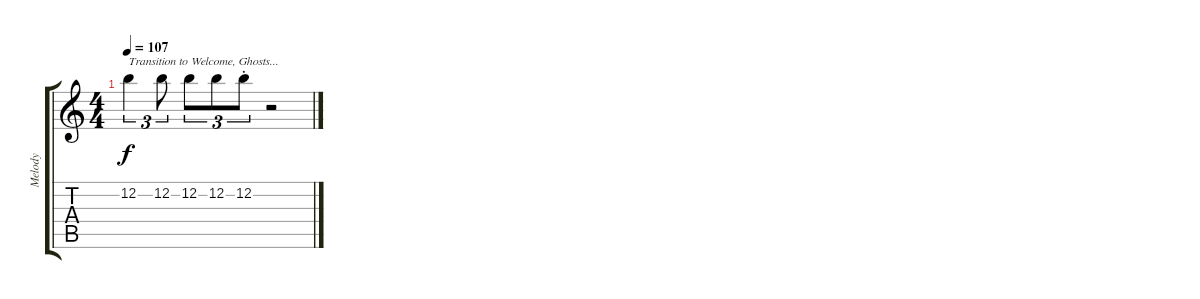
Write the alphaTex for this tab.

\track ("Melody" "Melody") {instrument electricguitarjazz}
\staff {score tabs}
\tuning (E4 B3 G3 D3 A2 E2) {hide}
\ts (4 4)
\tempo 107
\clef g2
\ks c
12.2.4{tu (3 2) txt "Transition to Welcome, Ghosts..." dy f} 12.2.8{tu (3 2)} 12.2.8{tu (3 2)} 12.2.8{tu (3 2)} 12.2{st}.8{tu (3 2)} r.2
